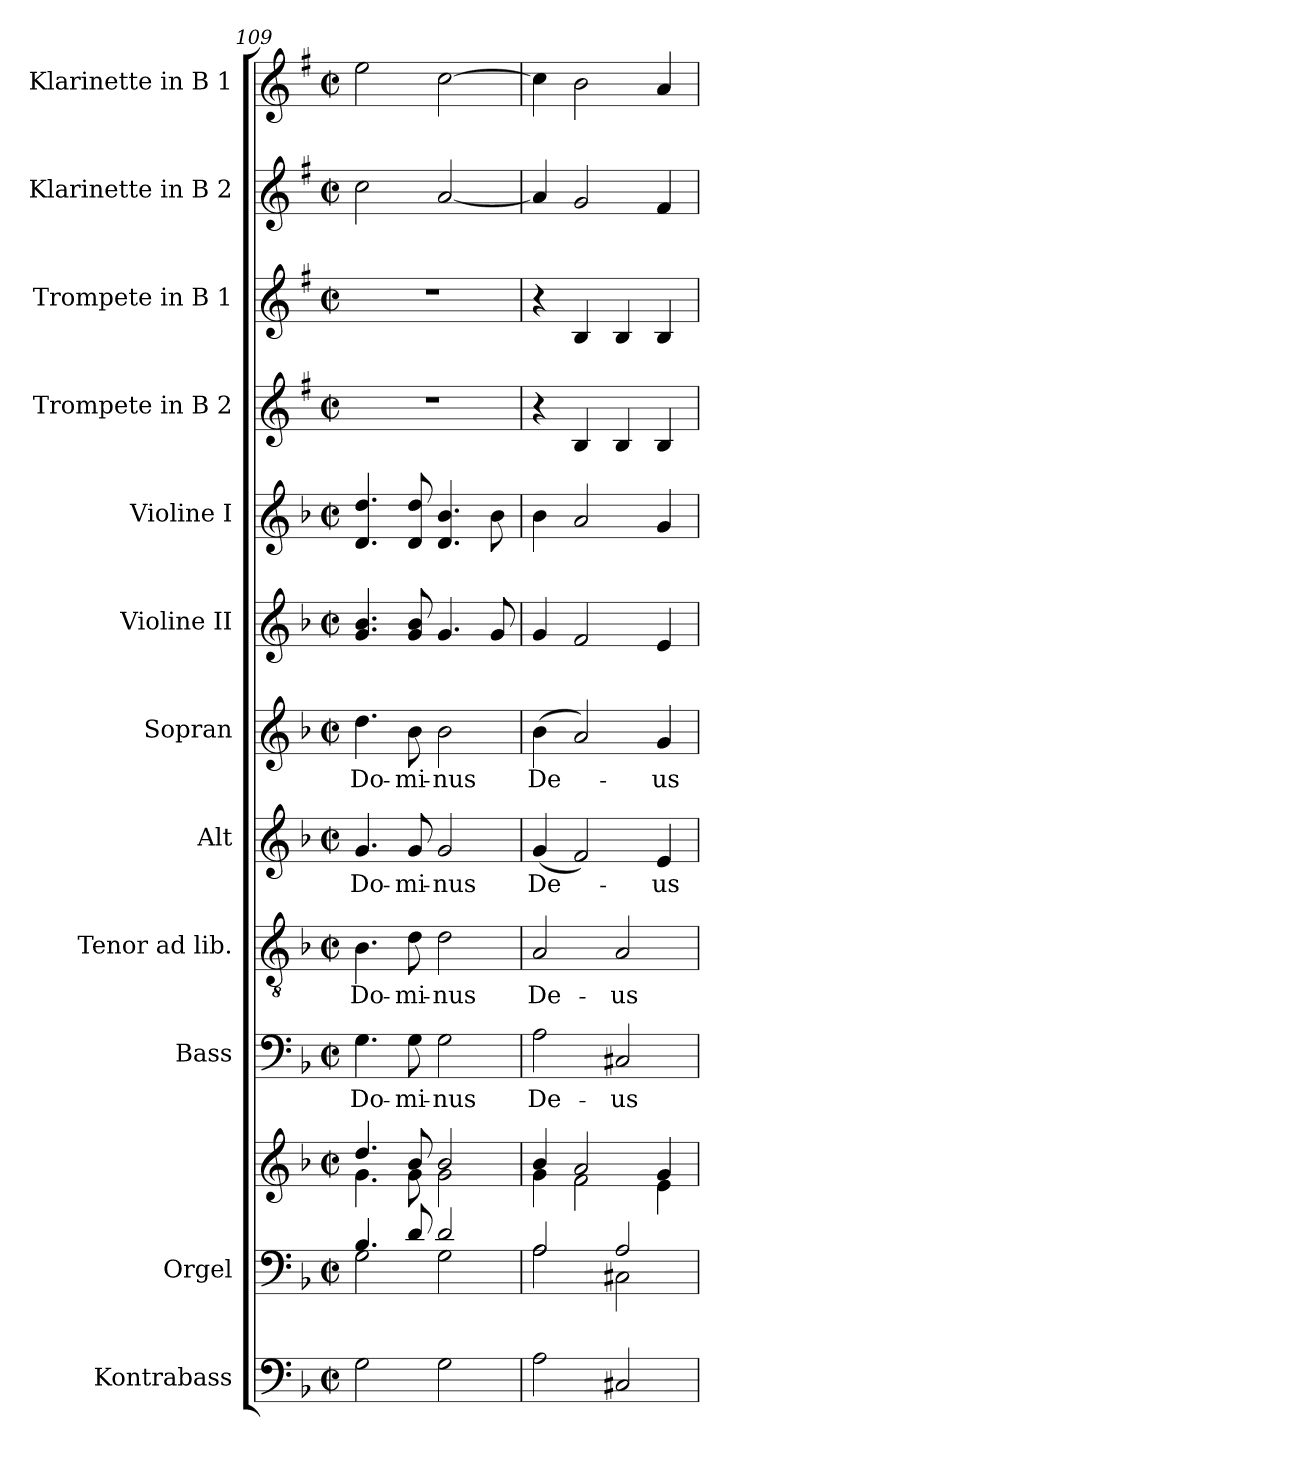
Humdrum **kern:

**kern	**kern	**kern	**kern	**text	**kern	**text	**kern	**text	**kern	**text	**kern	**kern	**kern	**kern	**kern	**kern
*part12	*part11	*part11	*part10	*part10	*part9	*part9	*part8	*part8	*part7	*part7	*part6	*part5	*part4	*part3	*part2	*part1
*staff13	*staff12	*staff11	*staff10	*staff10	*staff9	*staff9	*staff8	*staff8	*staff7	*staff7	*staff6	*staff5	*staff4	*staff3	*staff2	*staff1
*I"Kontrabass	*I"Orgel	*	*I"Bass	*	*I"Tenor ad lib.	*	*I"Alt	*	*I"Sopran	*	*I"Violine II	*I"Violine I	*I"Trompete in B 2	*I"Trompete in B 1	*I"Klarinette in B 2	*I"Klarinette in B 1
*I'Kb.	*I'Org.	*	*I'B	*	*I'T	*	*I'A	*	*I'S	*	*I'Vl. II	*I'Vl. I	*	*	*	*
*clefF4	*clefF4	*clefG2	*clefF4	*	*clefGv2	*	*clefG2	*	*clefG2	*	*clefG2	*clefG2	*clefG2	*clefG2	*clefG2	*clefG2
*ITrd7c12	*	*	*	*	*	*	*	*	*	*	*	*	*ITrd1c2	*ITrd1c2	*ITrd1c2	*ITrd1c2
*k[b-]	*k[b-]	*k[b-]	*k[b-]	*	*k[b-]	*	*k[b-]	*	*k[b-]	*	*k[b-]	*k[b-]	*k[b-]	*k[b-]	*k[b-]	*k[b-]
*F:	*F:	*F:	*F:	*	*F:	*	*F:	*	*F:	*	*F:	*F:	*F:	*F:	*F:	*F:
*M2/2	*M2/2	*M2/2	*M2/2	*	*M2/2	*	*M2/2	*	*M2/2	*	*M2/2	*M2/2	*M2/2	*M2/2	*M2/2	*M2/2
*met(c|)	*met(c|)	*met(c|)	*met(c|)	*	*met(c|)	*	*met(c|)	*	*met(c|)	*	*met(c|)	*met(c|)	*met(c|)	*met(c|)	*met(c|)	*met(c|)
=109	=109	=109	=109	=109	=109	=109	=109	=109	=109	=109	=109	=109	=109	=109	=109	=109
*	*^	*^	*	*	*	*	*	*	*	*	*	*	*	*	*	*
!	!	!	!	!	!	!LO:LY:b	!	!LO:LY:b	!	!LO:LY:b	!	!LO:LY:b	!	!	!	!	!	!
2GG\	4.B-/	2G\	4.dd/	4.g\	4.G\	Do-	4.B-\	Do-	4.g/	Do-	4.dd\	Do-	4.g/ 4.b-/	4.d/ 4.dd/	1r	1r	2b-\	2dd\
!	!	!	!	!	!	!LO:LY:b	!	!LO:LY:b	!	!LO:LY:b	!	!LO:LY:b	!	!	!	!	!	!
.	8d/	.	8b-/	8g\	8G\	-mi-	8d\	-mi-	8g/	-mi-	8b-\	-mi-	8g/ 8b-/	8d/ 8dd/	.	.	.	.
!	!	!	!	!	!	!LO:LY:b	!	!LO:LY:b	!	!LO:LY:b	!	!LO:LY:b	!	!	!	!	!	!
2GG\	2d/	2G\	2b-/	2g\	2G\	-nus	2d\	-nus	2g/	-nus	2b-\	-nus	4.g/	4.d/ 4.b-/	.	.	[2g/	[2b-\
.	.	.	.	.	.	.	.	.	.	.	.	.	8g/	8b-\	.	.	.	.
=110	=110	=110	=110	=110	=110	=110	=110	=110	=110	=110	=110	=110	=110	=110	=110	=110	=110	=110
!	!	!	!	!	!	!LO:LY:b	!	!LO:LY:b	!	!LO:LY:b	!	!LO:LY:b	!	!	!	!	!	!
2AA\	2A/	2A\	4b-/	4g\	2A\	De-	2A/	De-	(<4g/	De-	(>4b-\	De-	4g/	4b-\	4r	4r	4g/]	4b-\]
.	.	.	2a/	2f\	.	.	.	.	2f/)	.	2a/)	.	2f/	2a/	4A/	4A/	2f/	2a\
!	!	!	!	!	!	!LO:LY:b	!	!LO:LY:b	!	!	!	!	!	!	!	!	!	!
2CC#X/	2A/	2C#X\	.	.	2C#X/	-us	2A/	-us	.	.	.	.	.	.	4A/	4A/	.	.
!	!	!	!	!	!	!	!	!	!	!LO:LY:b	!	!LO:LY:b	!	!	!	!	!	!
.	.	.	4g/	4e\	.	.	.	.	4e/	-us	4g/	-us	4e/	4g/	4A/	4A/	4e/	4g/
*	*v	*v	*	*	*	*	*	*	*	*	*	*	*	*	*	*	*	*
*	*	*v	*v	*	*	*	*	*	*	*	*	*	*	*	*	*	*
=	=	=	=	=	=	=	=	=	=	=	=	=	=	=	=	=
*-	*-	*-	*-	*-	*-	*-	*-	*-	*-	*-	*-	*-	*-	*-	*-	*-
